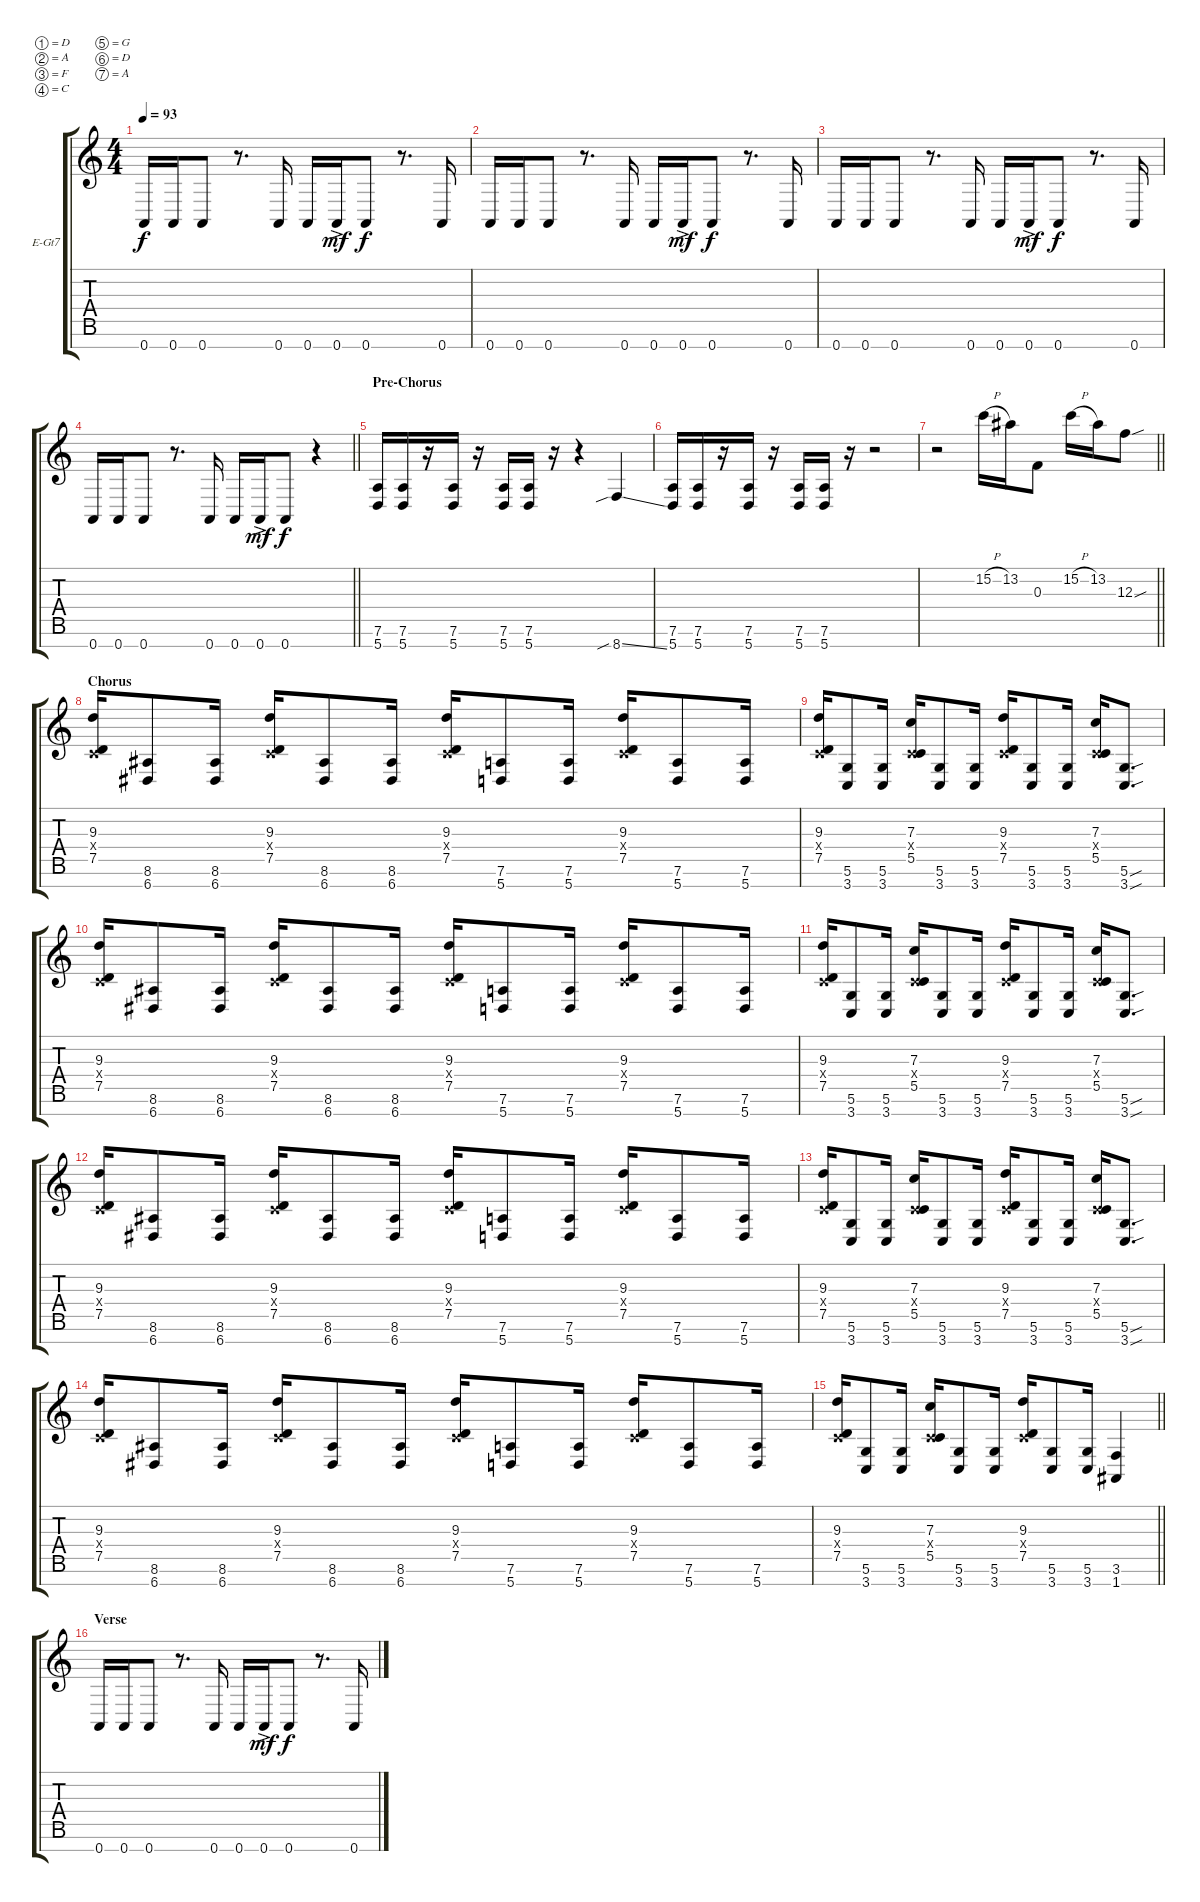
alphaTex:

\bracketExtendMode groupsimilarinstruments
\firstSystemTrackNameOrientation horizontal
\otherSystemsTrackNameOrientation horizontal
\track ("Electric Guitar 2" "E-Gt7") {instrument distortionguitar}
\staff {score tabs}
\tuning (D4 A3 F3 C3 G2 D2 A1)
\ts (4 4)
\tempo 93
\clef g2
\ks c
0.7.16{dy f} 0.7.16 0.7.8 r.8{d} 0.7.16 0.7.16 0.7{ac}.16{dy mf} 0.7.8{dy f} r.8{d} 0.7.16 |
0.7.16 0.7.16 0.7.8 r.8{d} 0.7.16 0.7.16 0.7{ac}.16{dy mf} 0.7.8{dy f} r.8{d} 0.7.16 |
0.7.16 0.7.16 0.7.8 r.8{d} 0.7.16 0.7.16 0.7{ac}.16{dy mf} 0.7.8{dy f} r.8{d} 0.7.16 |
\barLineRight lightlight
0.7.16 0.7.16 0.7.8 r.8{d} 0.7.16 0.7.16 0.7{ac}.16{dy mf} 0.7.8{dy f} r.4 |
\section ("" "Pre-Chorus")
(7.6 5.7).16 (7.6 5.7).16 r.16 (7.6 5.7).16 r.16 (7.6 5.7).16 (7.6 5.7).16 r.16 r.4 8.7{sib ss}.4 |
(7.6 5.7).16 (7.6 5.7).16 r.16 (7.6 5.7).16 r.16 (7.6 5.7).16 (7.6 5.7).16 r.16 r.2 |
\barLineRight lightlight
r.2 15.2{h}.16 13.2.16 0.3.8 15.2{h}.16 13.2.16 12.3{sou}.8 |
\section ("" "Chorus")
(9.3 0.4{x} 7.5).16 (8.6 6.7).8 (8.6 6.7).16 (9.3 0.4{x} 7.5).16 (8.6 6.7).8 (8.6 6.7).16 (9.3 0.4{x} 7.5).16 (7.6 5.7).8 (7.6 5.7).16 (9.3 0.4{x} 7.5).16 (7.6 5.7).8 (7.6 5.7).16 |
(9.3 0.4{x} 7.5).16 (5.6 3.7).8 (5.6 3.7).16 (7.3 0.4{x} 5.5).16 (5.6 3.7).8 (5.6 3.7).16 (9.3 0.4{x} 7.5).16 (5.6 3.7).8 (5.6 3.7).16 (7.3 0.4{x} 5.5).16 (5.6{sou} 3.7{sou}).8{d} |
(9.3 0.4{x} 7.5).16 (8.6 6.7).8 (8.6 6.7).16 (9.3 0.4{x} 7.5).16 (8.6 6.7).8 (8.6 6.7).16 (9.3 0.4{x} 7.5).16 (7.6 5.7).8 (7.6 5.7).16 (9.3 0.4{x} 7.5).16 (7.6 5.7).8 (7.6 5.7).16 |
(9.3 0.4{x} 7.5).16 (5.6 3.7).8 (5.6 3.7).16 (7.3 0.4{x} 5.5).16 (5.6 3.7).8 (5.6 3.7).16 (9.3 0.4{x} 7.5).16 (5.6 3.7).8 (5.6 3.7).16 (7.3 0.4{x} 5.5).16 (5.6{sou} 3.7{sou}).8{d} |
(9.3 0.4{x} 7.5).16 (8.6 6.7).8 (8.6 6.7).16 (9.3 0.4{x} 7.5).16 (8.6 6.7).8 (8.6 6.7).16 (9.3 0.4{x} 7.5).16 (7.6 5.7).8 (7.6 5.7).16 (9.3 0.4{x} 7.5).16 (7.6 5.7).8 (7.6 5.7).16 |
(9.3 0.4{x} 7.5).16 (5.6 3.7).8 (5.6 3.7).16 (7.3 0.4{x} 5.5).16 (5.6 3.7).8 (5.6 3.7).16 (9.3 0.4{x} 7.5).16 (5.6 3.7).8 (5.6 3.7).16 (7.3 0.4{x} 5.5).16 (5.6{sou} 3.7{sou}).8{d} |
(9.3 0.4{x} 7.5).16 (8.6 6.7).8 (8.6 6.7).16 (9.3 0.4{x} 7.5).16 (8.6 6.7).8 (8.6 6.7).16 (9.3 0.4{x} 7.5).16 (7.6 5.7).8 (7.6 5.7).16 (9.3 0.4{x} 7.5).16 (7.6 5.7).8 (7.6 5.7).16 |
\barLineRight lightlight
(9.3 0.4{x} 7.5).16 (5.6 3.7).8 (5.6 3.7).16 (7.3 0.4{x} 5.5).16 (5.6 3.7).8 (5.6 3.7).16 (9.3 0.4{x} 7.5).16 (5.6 3.7).8 (5.6 3.7).16 (3.6 1.7).4 |
\section ("" "Verse")
0.7.16 0.7.16 0.7.8 r.8{d} 0.7.16 0.7.16 0.7{ac}.16{dy mf} 0.7.8{dy f} r.8{d} 0.7.16
